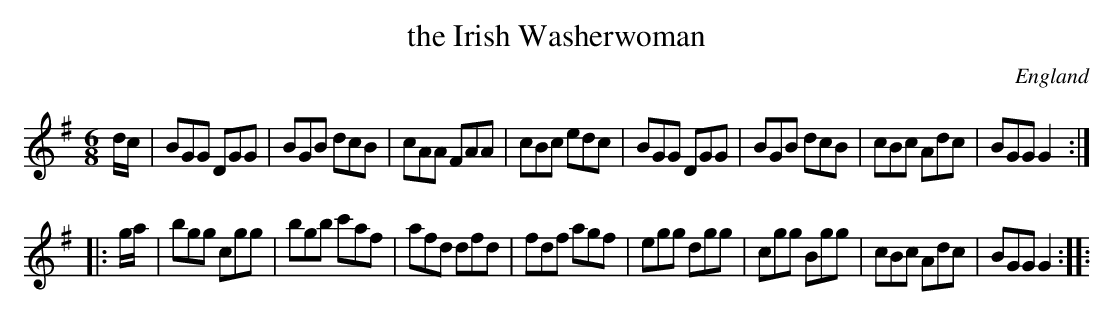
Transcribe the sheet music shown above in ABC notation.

X:1
T:the Irish Washerwoman
L:1/8
M:6/8
O:England
K:G
d/c/ | \
BGG DGG | BGB dcB | cAA FAA | cBc edc |\
BGG DGG | BGB dcB | cBc Adc | BGG G2 ::
g/a/ |\
bgg cgg | bgb c'af | afd dfd | fdf agf | \
egg dgg | cgg Bgg  | cBc Adc | BGG G2 ::
